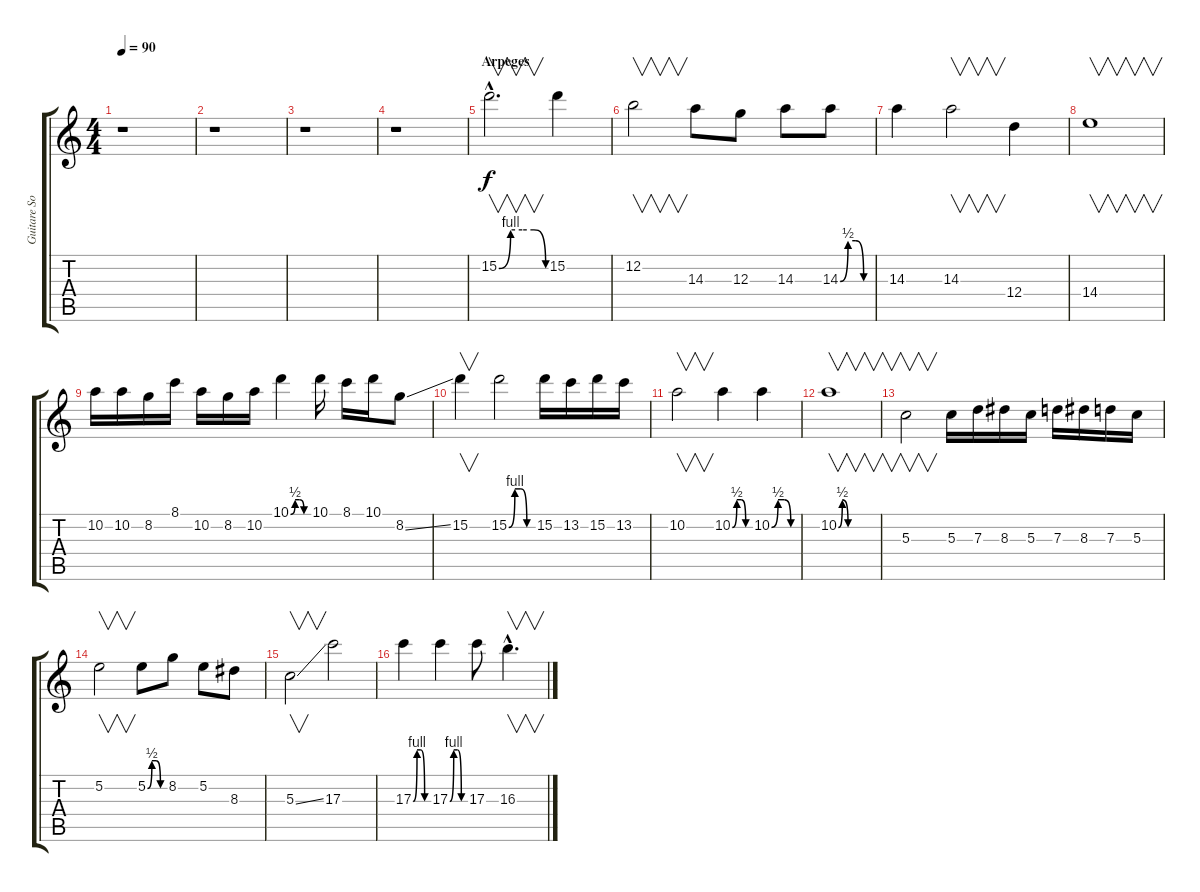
\track ("Guitare Solo" "Guitare So") {instrument distortionguitar}
\staff {score tabs}
\tuning (E4 B3 G3 D3 A2 E2) {hide}
\ts (4 4)
\tempo 90
\clef g2
\ks c
r.1{dy f} |
r.1 |
r.1 |
r.1 |
\section ("" "Arpeges")
15.2{be (custom 0 0 15 4 30 4 45 4 60 0) hac}.2{v d} 15.2.4 |
12.2.2{v} 14.3.8 12.3.8 14.3.8 14.3{be (custom 0 0 15 2 30 2 45 0 60 0)}.8 |
14.3.4 14.3.2{v} 12.4.4 |
14.4.1{v} |
10.2.16 10.2.16 8.2.16 8.1.16 10.2.16 8.2.16 10.2.16 10.1{be (custom 0 0 15 2 30 2 45 0 60 0)}.4 10.1.16 8.1.16 10.1.16 8.2{ss}.8 |
15.2.4{v} 15.2{be (custom 0 0 15 4 30 4 45 0 60 0)}.2 15.2.16 13.2.16 15.2.16 13.2.16 |
10.2.2{v} 10.2{be (custom 0 0 15 2 30 2 45 0 60 0)}.4 10.2{be (custom 0 0 15 2 30 2 45 0 60 0)}.4 |
10.2{be (custom 0 0 6 2 15 0 20 0 30 0 45 0 60 0)}.1{v} |
5.3.2{v} 5.3.16 7.3.16 8.3.16 5.3.16 7.3.16 8.3.16 7.3.16 5.3.16 |
5.2.2{v} 5.2{be (custom 0 0 15 2 30 2 45 0 60 0)}.8 8.2.8 5.2.8 8.3.8 |
5.3{ss}.2{v} 17.3.2 |
17.3{be (custom 0 0 15 4 30 4 45 0 60 0)}.4 17.3{be (custom 0 0 15 4 30 4 45 0 60 0)}.4 17.3.8 16.3{hac}.4{v d}
